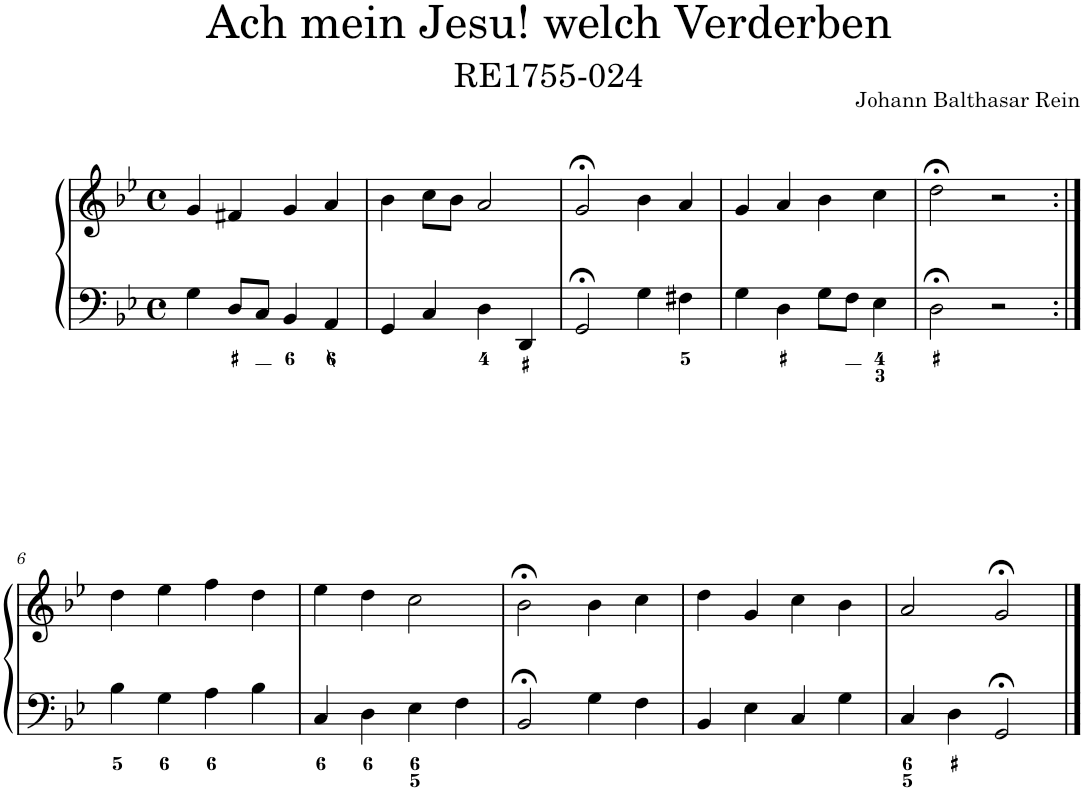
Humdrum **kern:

**kern	**kern
*part1	*part1
*staff2	*staff1
*I"Piano	*
*I'Pno.	*
*clefF4	*clefG2
*k[b-e-]	*k[b-e-]
*M4/4	*M4/4
*met(c)	*met(c)
=1	=1
4G\	4g/
8D/L	4f#X/
8C/J	.
4BB-/	4g/
4AA/	4a/
=2	=2
4GG/	4b-\
4C/	8cc\L
.	8b-\J
4D\	2a/
4DD/	.
=3	=3
2GG;</	2g;</
4G\	4b-\
4F#X\	4a/
=4	=4
4G\	4g/
4D\	4a/
8G\L	4b-\
8F\J	.
4E-\	4cc\
=5	=5
2D;<\	2dd;<\
2r	2r
!!LO:LB:g=z
=6:|!	=6:|!
4B-\	4dd\
4G\	4ee-\
4A\	4ff\
4B-\	4dd\
=7	=7
4C/	4ee-\
4D\	4dd\
4E-\	2cc\
4F\	.
=8	=8
2BB-;</	2b-;<\
4G\	4b-\
4F\	4cc\
=9	=9
4BB-/	4dd\
4E-\	4g/
4C/	4cc\
4G\	4b-\
=10	=10
4C/	2a/
4D\	.
2GG;</	2g;</
==	==
*-	*-
